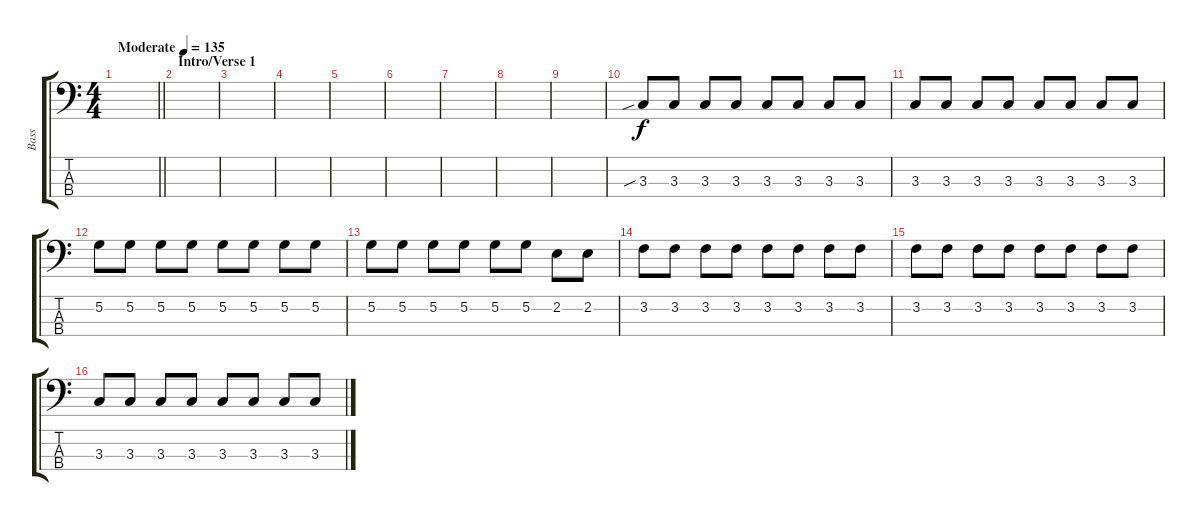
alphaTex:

\track ("Bass" "Bass") {instrument electricbassfinger}
\staff {score tabs}
\tuning (G2 D2 A1 E1) {hide}
\ts (4 4)
\tempo (135 "Moderate")
\clef f4
\barLineRight lightlight
\ks c
|
\section ("" "Intro/Verse 1")
|
|
|
|
|
|
|
|
3.3{sib}.8 3.3.8 3.3.8 3.3.8 3.3.8 3.3.8 3.3.8 3.3.8 |
3.3.8 3.3.8 3.3.8 3.3.8 3.3.8 3.3.8 3.3.8 3.3.8 |
5.2.8 5.2.8 5.2.8 5.2.8 5.2.8 5.2.8 5.2.8 5.2.8 |
5.2.8 5.2.8 5.2.8 5.2.8 5.2.8 5.2.8 2.2.8 2.2.8 |
3.2.8 3.2.8 3.2.8 3.2.8 3.2.8 3.2.8 3.2.8 3.2.8 |
3.2.8 3.2.8 3.2.8 3.2.8 3.2.8 3.2.8 3.2.8 3.2.8 |
3.3.8 3.3.8 3.3.8 3.3.8 3.3.8 3.3.8 3.3.8 3.3.8
